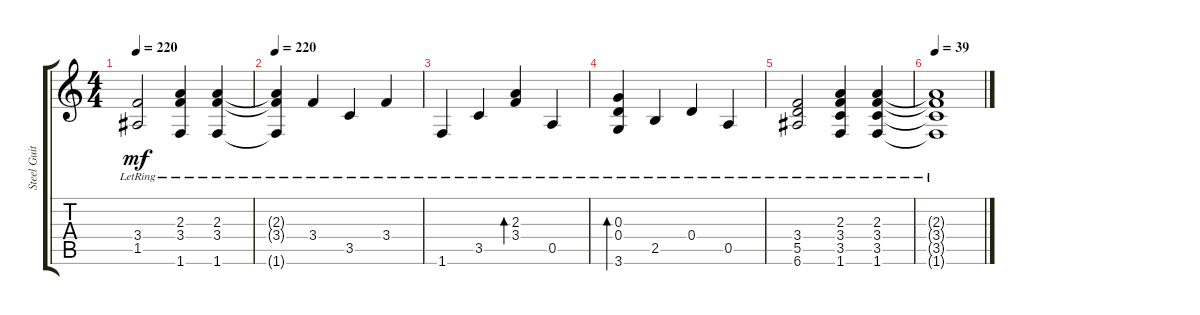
\track ("Steel Guitar" "Steel Guit") {instrument acousticguitarsteel}
\staff {score tabs}
\tuning (E4 B3 G3 D3 A2 E2) {hide}
\ts (4 4)
\tempo 220
\clef g2
\ks c
(3.4{lr} 1.5{lr}).2{dy mf} (2.3{lr} 3.4{lr} 1.6{lr}).4 (2.3{lr} 3.4{lr} 1.6{lr}).4 |
\tempo 220
(2.3{lr t} 3.4{lr t} 1.6{lr t}).4 3.4{lr}.4 3.5{lr}.4 3.4{lr}.4 |
1.6{lr}.4 3.5{lr}.4 (2.3{lr} 3.4{lr}).4{bd 240} 0.5{lr}.4 |
(0.3{lr} 0.4{lr} 3.6{lr}).4{bd 240} 2.5{lr}.4 0.4{lr}.4 0.5{lr}.4 |
(3.4{lr} 5.5{lr} 6.6{lr}).2 (2.3{lr} 3.4{lr} 3.5{lr} 1.6{lr}).4 (2.3{lr} 3.4{lr} 3.5{lr} 1.6{lr}).4 |
\tempo 39
(2.3{lr t} 3.4{lr t} 3.5{lr t} 1.6{lr t}).1
